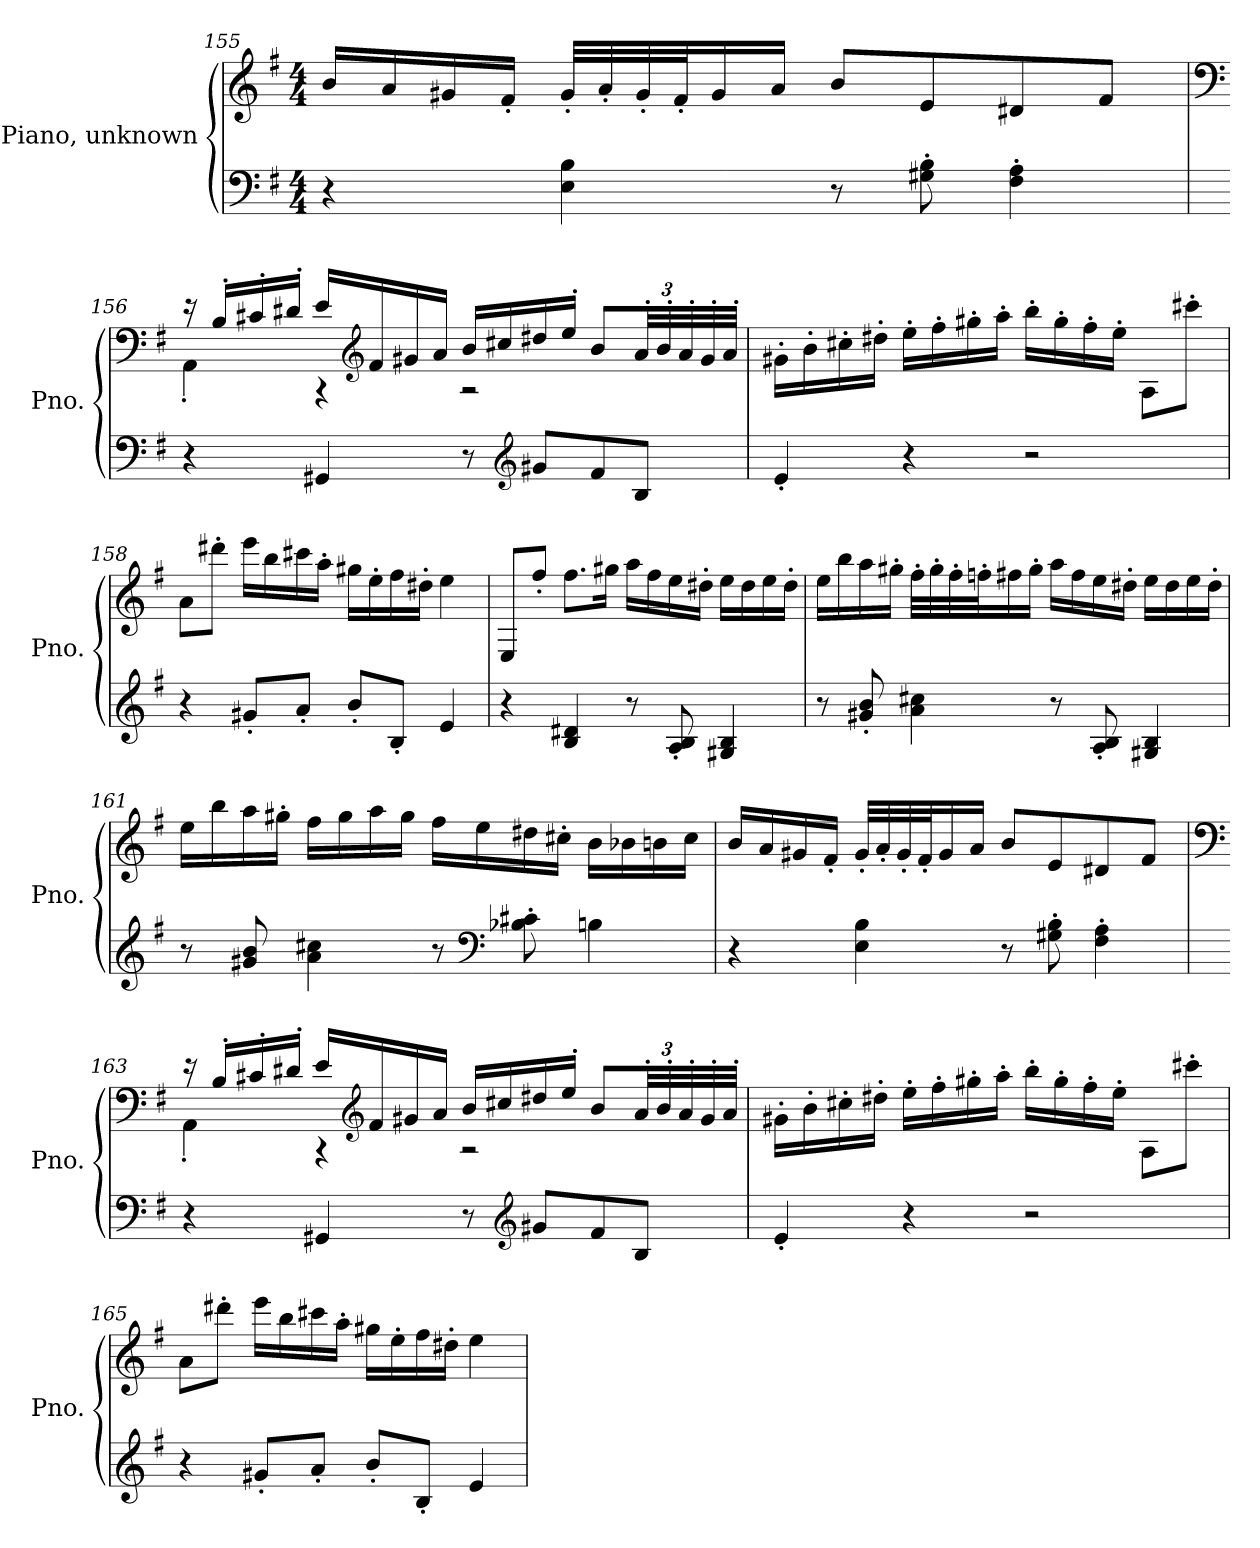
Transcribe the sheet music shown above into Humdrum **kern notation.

**kern	**kern
*part1	*part1
*staff2	*staff1
*I"Piano, unknown	*
*I'Pno.	*
*clefF4	*clefG2
*k[f#]	*k[f#]
*M4/4	*M4/4
=155	=155
4r	16b/LL
.	16a/
.	16g#X/
.	16f#'/JJ
4E\ 4B\	32g#'/LLL
.	32a'/
.	32g#'/
.	32f#'/J
.	16g#/
.	16a/JJ
8r	8b/L
8G#X\' 8B\'	8e/
4F#\' 4A\'	8d#X/
.	8f#/J
!!LO:LB:g=z
=156	=156
*	*clefF4
*	*^
4r	16r	4AA'\
.	16B'/LL	.
.	16c#X'/	.
.	16d#X'/JJ	.
4GG#X/	16e/LL	4r
*	*clefG2	*
.	16f#/	.
.	16g#X/	.
.	16a/JJ	.
8r	16b/LL	2r
.	16cc#X/	.
*clefG2	*	*
8g#X/L	16dd#X/	.
.	16ee'/JJ	.
8f#/	8b/L	.
*	*Xbrackettup	*
8B/J	48a'/LL	.
.	48b'/	.
.	48a'/	.
.	32g#'/	.
.	32a'/JJJ	.
*	*v	*v
=157	=157
4e'/	16g#X'\LL
.	16b'\
.	16cc#X'\
.	16dd#X'\JJ
4r	16ee'\LL
.	16ff#'\
.	16gg#X'\
.	16aa'\JJ
2r	16bb'\LL
.	16gg#'\
.	16ff#'\
.	16ee'\JJ
.	8A\L
.	8ccc#X'\J
!!LO:LB:g=z
=158	=158
4r	8a\L
.	8ddd#X'\J
8g#X'/L	16eee\LL
.	16bb\
8a'/J	16ccc#X\
.	16aa'\JJ
8b'/L	16gg#X\LL
.	16ee'\
8B'/J	16ff#\
.	16dd#X'\JJ
4e/	4ee\
=159	=159
4r	8E/L
.	8ff#'/J
4B/ 4d#X/	8.ff#\L
.	16gg#X\Jk
8r	16aa\LL
.	16ff#\
8A/' 8B/'	16ee\
.	16dd#X'\JJ
4G#X/ 4B/	16ee\LL
.	16dd#\
.	16ee\
.	16dd#'\JJ
!!LO:LB:g=z
=160	=160
8r	16ee\LL
.	16bb\
8g#X/' 8b/'	16aa\
.	16gg#X'\JJ
4a\ 4cc#X\	32ff#'\LLL
.	32gg#'\
.	32ff#'\
.	32ffn'\J
.	16ff#X\
.	16gg#'\JJ
8r	16aa\LL
.	16ff#\
8A/' 8B/'	16ee\
.	16dd#X'\JJ
4G#X/ 4B/	16ee\LL
.	16dd#\
.	16ee\
.	16dd#'\JJ
=161	=161
8r	16ee\LL
.	16bb\
8g#X/ 8b/	16aa\
.	16gg#X'\JJ
4a\ 4cc#X\	16ff#\LL
.	16gg#\
.	16aa\
.	16gg#\JJ
8r	16ff#\LL
.	16ee\
*clefF4	*
8B-X\' 8c#X\'	16dd#X\
.	16cc#X'\JJ
4Bn\	16b\LL
.	16b-X\
.	16bn\
.	16cc#\JJ
!!LO:LB:g=z
=162	=162
4r	16b/LL
.	16a/
.	16g#X/
.	16f#'/JJ
4E\ 4B\	32g#'/LLL
.	32a'/
.	32g#'/
.	32f#'/J
.	16g#/
.	16a/JJ
8r	8b/L
8G#X\' 8B\'	8e/
4F#\' 4A\'	8d#X/
.	8f#/J
=163	=163
*	*clefF4
*	*^
4r	16r	4AA'\
.	16B'/LL	.
.	16c#X'/	.
.	16d#X'/JJ	.
4GG#X/	16e/LL	4r
*	*clefG2	*
.	16f#/	.
.	16g#X/	.
.	16a/JJ	.
8r	16b/LL	2r
.	16cc#X/	.
*clefG2	*	*
8g#X/L	16dd#X/	.
.	16ee'/JJ	.
8f#/	8b/L	.
8B/J	48a'/LL	.
.	48b'/	.
.	48a'/	.
.	32g#'/	.
.	32a'/JJJ	.
*	*v	*v
!!LO:LB:g=z
=164	=164
4e'/	16g#X'\LL
.	16b'\
.	16cc#X'\
.	16dd#X'\JJ
4r	16ee'\LL
.	16ff#'\
.	16gg#X'\
.	16aa'\JJ
2r	16bb'\LL
.	16gg#'\
.	16ff#'\
.	16ee'\JJ
.	8A\L
.	8ccc#X'\J
=165	=165
4r	8a\L
.	8ddd#X'\J
8g#X'/L	16eee\LL
.	16bb\
8a'/J	16ccc#X\
.	16aa'\JJ
8b'/L	16gg#X\LL
.	16ee'\
8B'/J	16ff#\
.	16dd#X'\JJ
4e/	4ee\
=	=
*-	*-
